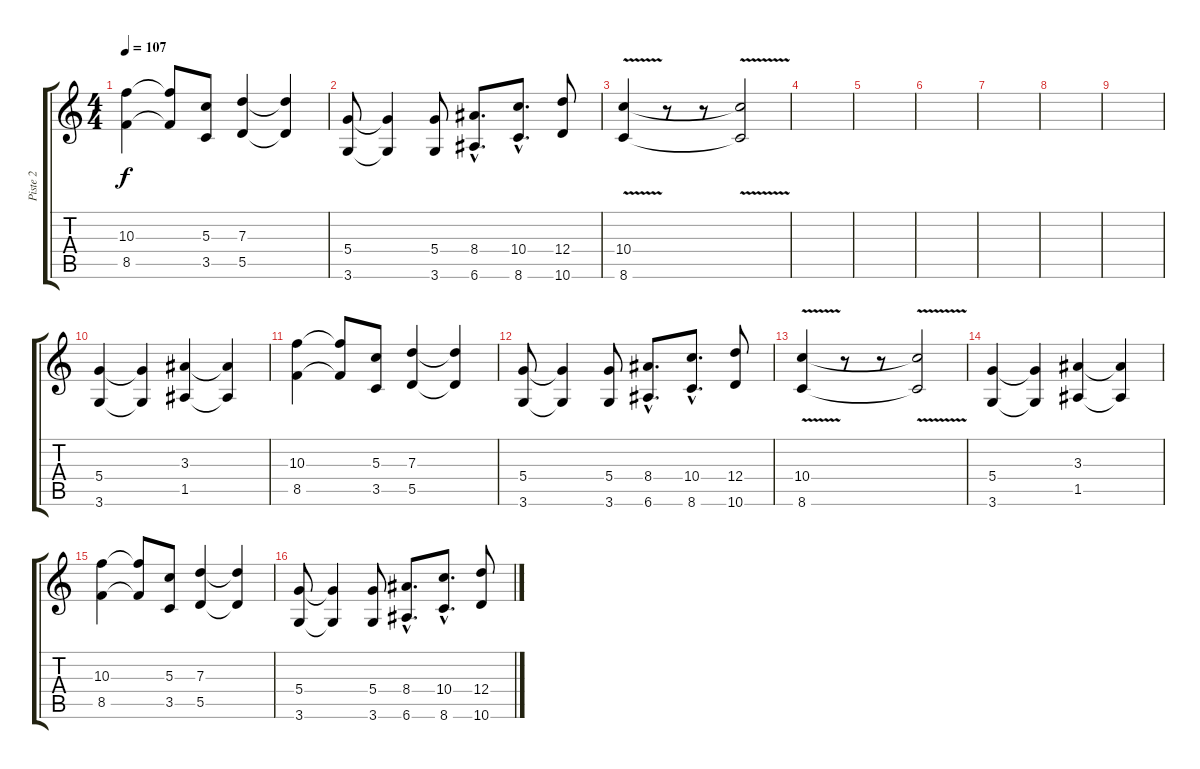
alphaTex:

\track ("Piste 2" "Piste 2") {instrument electricguitarclean}
\staff {score tabs}
\tuning (E4 B3 G3 D3 A2 E2) {hide}
\ts (4 4)
\tempo 107
\clef g2
\ks c
(10.3 8.5).4{dy f} (10.3{t} 8.5{t}).8 (5.3 3.5).8 (7.3 5.5).4 (7.3{t} 5.5{t}).4 |
(5.4 3.6).8 (5.4{t} 3.6{t}).4 (5.4 3.6).8 (8.4{hac} 6.6{hac}).8{d} (10.4{hac} 8.6{hac}).8{d} (12.4 10.6).8 |
(10.4{v} 8.6{v}).4 r.8 r.8 (10.4{t} 8.6{t}).2 |
|
|
|
|
|
|
(5.4 3.6).4 (5.4{t} 3.6{t}).4 (3.3 1.5).4 (3.3{t} 1.5{t}).4 |
(10.3 8.5).4 (10.3{t} 8.5{t}).8 (5.3 3.5).8 (7.3 5.5).4 (7.3{t} 5.5{t}).4 |
(5.4 3.6).8 (5.4{t} 3.6{t}).4 (5.4 3.6).8 (8.4{hac} 6.6{hac}).8{d} (10.4{hac} 8.6{hac}).8{d} (12.4 10.6).8 |
(10.4{v} 8.6{v}).4 r.8 r.8 (10.4{t} 8.6{t}).2 |
(5.4 3.6).4 (5.4{t} 3.6{t}).4 (3.3 1.5).4 (3.3{t} 1.5{t}).4 |
(10.3 8.5).4 (10.3{t} 8.5{t}).8 (5.3 3.5).8 (7.3 5.5).4 (7.3{t} 5.5{t}).4 |
(5.4 3.6).8 (5.4{t} 3.6{t}).4 (5.4 3.6).8 (8.4{hac} 6.6{hac}).8{d} (10.4{hac} 8.6{hac}).8{d} (12.4 10.6).8
